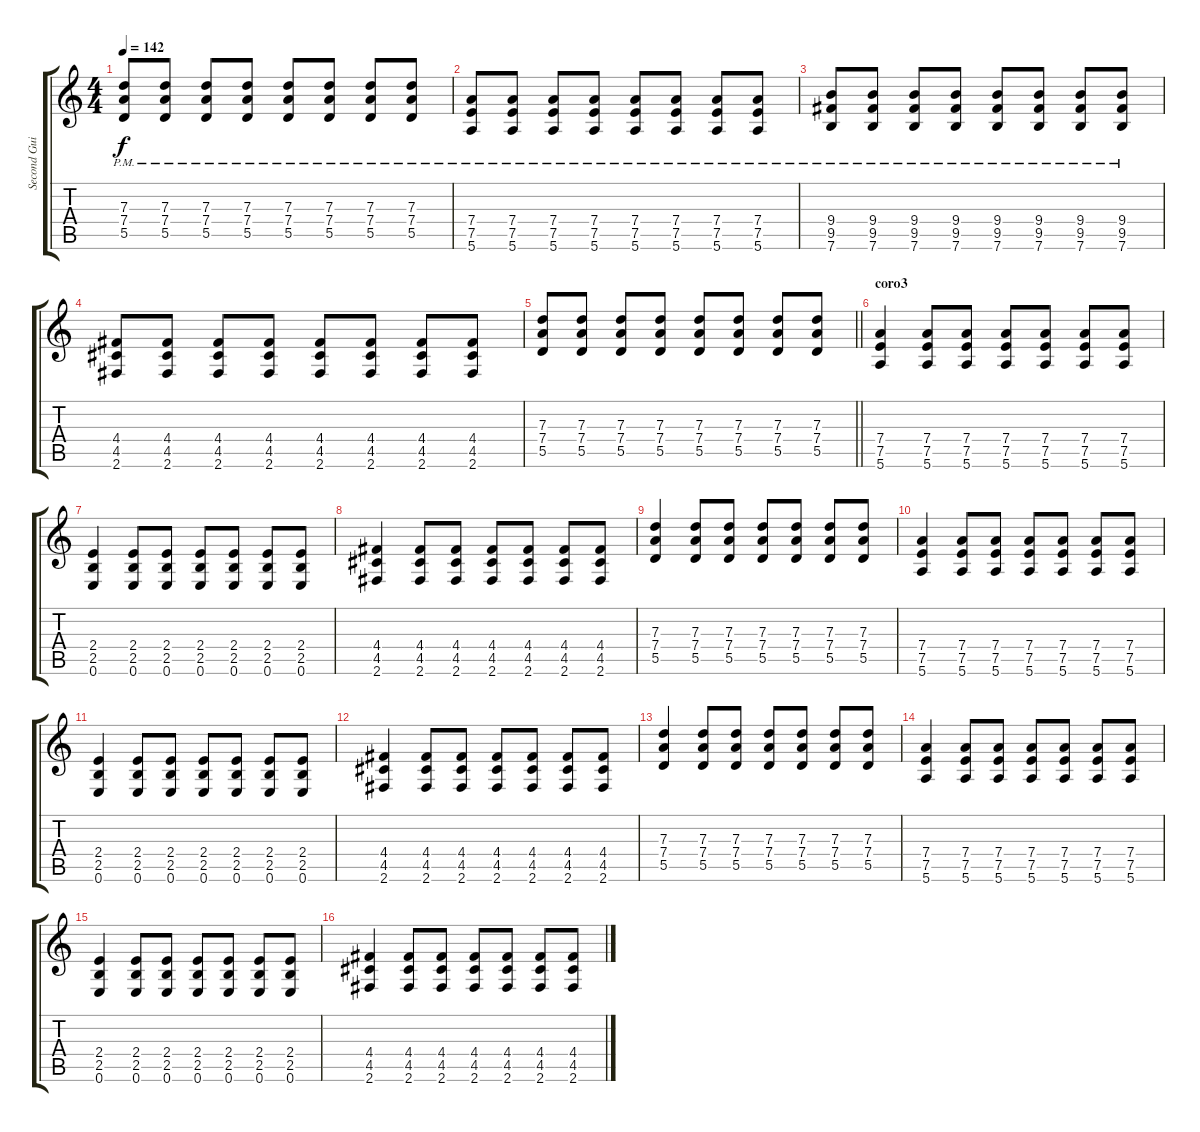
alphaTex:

\track ("Second Guitar" "Second Gui") {instrument distortionguitar}
\staff {score tabs}
\tuning (E4 B3 G3 D3 A2 E2) {hide}
\ts (4 4)
\tempo 142
\clef g2
\ks c
(7.3{pm} 7.4{pm} 5.5{pm}).8{dy f} (7.3{pm} 7.4{pm} 5.5{pm}).8 (7.3{pm} 7.4{pm} 5.5{pm}).8 (7.3{pm} 7.4{pm} 5.5{pm}).8 (7.3{pm} 7.4{pm} 5.5{pm}).8 (7.3{pm} 7.4{pm} 5.5{pm}).8 (7.3{pm} 7.4{pm} 5.5{pm}).8 (7.3{pm} 7.4{pm} 5.5{pm}).8 |
(7.4{pm} 7.5{pm} 5.6{pm}).8 (7.4{pm} 7.5{pm} 5.6{pm}).8 (7.4{pm} 7.5{pm} 5.6{pm}).8 (7.4{pm} 7.5{pm} 5.6{pm}).8 (7.4{pm} 7.5{pm} 5.6{pm}).8 (7.4{pm} 7.5{pm} 5.6{pm}).8 (7.4{pm} 7.5{pm} 5.6{pm}).8 (7.4{pm} 7.5{pm} 5.6{pm}).8 |
(9.4{pm} 9.5{pm} 7.6{pm}).8 (9.4{pm} 9.5{pm} 7.6{pm}).8 (9.4{pm} 9.5{pm} 7.6{pm}).8 (9.4{pm} 9.5{pm} 7.6{pm}).8 (9.4{pm} 9.5{pm} 7.6{pm}).8 (9.4{pm} 9.5{pm} 7.6{pm}).8 (9.4{pm} 9.5{pm} 7.6{pm}).8 (9.4{pm} 9.5{pm} 7.6{pm}).8 |
(4.4 4.5 2.6).8 (4.4 4.5 2.6).8 (4.4 4.5 2.6).8 (4.4 4.5 2.6).8 (4.4 4.5 2.6).8 (4.4 4.5 2.6).8 (4.4 4.5 2.6).8 (4.4 4.5 2.6).8 |
\barLineRight lightlight
(7.3 7.4 5.5).8 (7.3 7.4 5.5).8 (7.3 7.4 5.5).8 (7.3 7.4 5.5).8 (7.3 7.4 5.5).8 (7.3 7.4 5.5).8 (7.3 7.4 5.5).8 (7.3 7.4 5.5).8 |
\section ("" "coro3")
(7.4 7.5 5.6).4 (7.4 7.5 5.6).8 (7.4 7.5 5.6).8 (7.4 7.5 5.6).8 (7.4 7.5 5.6).8 (7.4 7.5 5.6).8 (7.4 7.5 5.6).8 |
(2.4 2.5 0.6).4 (2.4 2.5 0.6).8 (2.4 2.5 0.6).8 (2.4 2.5 0.6).8 (2.4 2.5 0.6).8 (2.4 2.5 0.6).8 (2.4 2.5 0.6).8 |
(4.4 4.5 2.6).4 (4.4 4.5 2.6).8 (4.4 4.5 2.6).8 (4.4 4.5 2.6).8 (4.4 4.5 2.6).8 (4.4 4.5 2.6).8 (4.4 4.5 2.6).8 |
(7.3 7.4 5.5).4 (7.3 7.4 5.5).8 (7.3 7.4 5.5).8 (7.3 7.4 5.5).8 (7.3 7.4 5.5).8 (7.3 7.4 5.5).8 (7.3 7.4 5.5).8 |
(7.4 7.5 5.6).4 (7.4 7.5 5.6).8 (7.4 7.5 5.6).8 (7.4 7.5 5.6).8 (7.4 7.5 5.6).8 (7.4 7.5 5.6).8 (7.4 7.5 5.6).8 |
(2.4 2.5 0.6).4 (2.4 2.5 0.6).8 (2.4 2.5 0.6).8 (2.4 2.5 0.6).8 (2.4 2.5 0.6).8 (2.4 2.5 0.6).8 (2.4 2.5 0.6).8 |
(4.4 4.5 2.6).4 (4.4 4.5 2.6).8 (4.4 4.5 2.6).8 (4.4 4.5 2.6).8 (4.4 4.5 2.6).8 (4.4 4.5 2.6).8 (4.4 4.5 2.6).8 |
(7.3 7.4 5.5).4 (7.3 7.4 5.5).8 (7.3 7.4 5.5).8 (7.3 7.4 5.5).8 (7.3 7.4 5.5).8 (7.3 7.4 5.5).8 (7.3 7.4 5.5).8 |
(7.4 7.5 5.6).4 (7.4 7.5 5.6).8 (7.4 7.5 5.6).8 (7.4 7.5 5.6).8 (7.4 7.5 5.6).8 (7.4 7.5 5.6).8 (7.4 7.5 5.6).8 |
(2.4 2.5 0.6).4 (2.4 2.5 0.6).8 (2.4 2.5 0.6).8 (2.4 2.5 0.6).8 (2.4 2.5 0.6).8 (2.4 2.5 0.6).8 (2.4 2.5 0.6).8 |
(4.4 4.5 2.6).4 (4.4 4.5 2.6).8 (4.4 4.5 2.6).8 (4.4 4.5 2.6).8 (4.4 4.5 2.6).8 (4.4 4.5 2.6).8 (4.4 4.5 2.6).8
